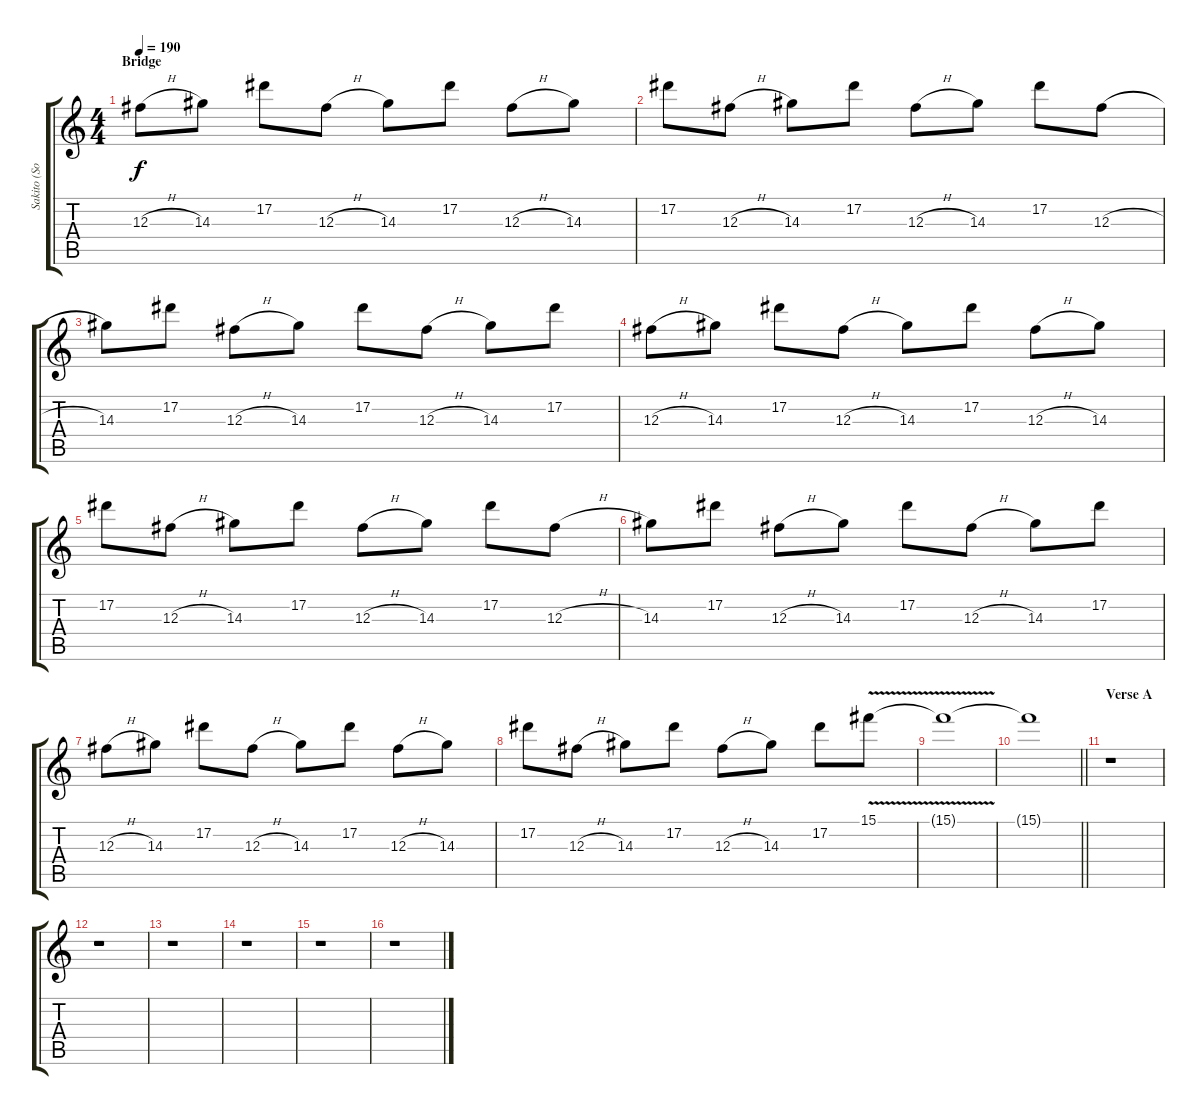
\track ("Sakito (Solo)" "Sakito (So") {instrument overdrivenguitar}
\staff {score tabs}
\tuning (Eb4 Bb3 Gb3 Db3 Ab2 Eb2) {hide}
\ts (4 4)
\section ("" "Bridge")
\tempo 190
\clef g2
\ks c
12.3{h}.8{dy f} 14.3.8 17.2.8 12.3{h}.8 14.3.8 17.2.8 12.3{h}.8 14.3.8 |
17.2.8 12.3{h}.8 14.3.8 17.2.8 12.3{h}.8 14.3.8 17.2.8 12.3{h}.8 |
14.3.8 17.2.8 12.3{h}.8 14.3.8 17.2.8 12.3{h}.8 14.3.8 17.2.8 |
12.3{h}.8 14.3.8 17.2.8 12.3{h}.8 14.3.8 17.2.8 12.3{h}.8 14.3.8 |
17.2.8 12.3{h}.8 14.3.8 17.2.8 12.3{h}.8 14.3.8 17.2.8 12.3{h}.8 |
14.3.8 17.2.8 12.3{h}.8 14.3.8 17.2.8 12.3{h}.8 14.3.8 17.2.8 |
12.3{h}.8 14.3.8 17.2.8 12.3{h}.8 14.3.8 17.2.8 12.3{h}.8 14.3.8 |
17.2.8 12.3{h}.8 14.3.8 17.2.8 12.3{h}.8 14.3.8 17.2.8 15.1{v}.8 |
15.1{t}.1 |
\barLineRight lightlight
15.1{t}.1 |
\section ("" "Verse A")
r.1 |
r.1 |
r.1 |
r.1 |
r.1 |
r.1
